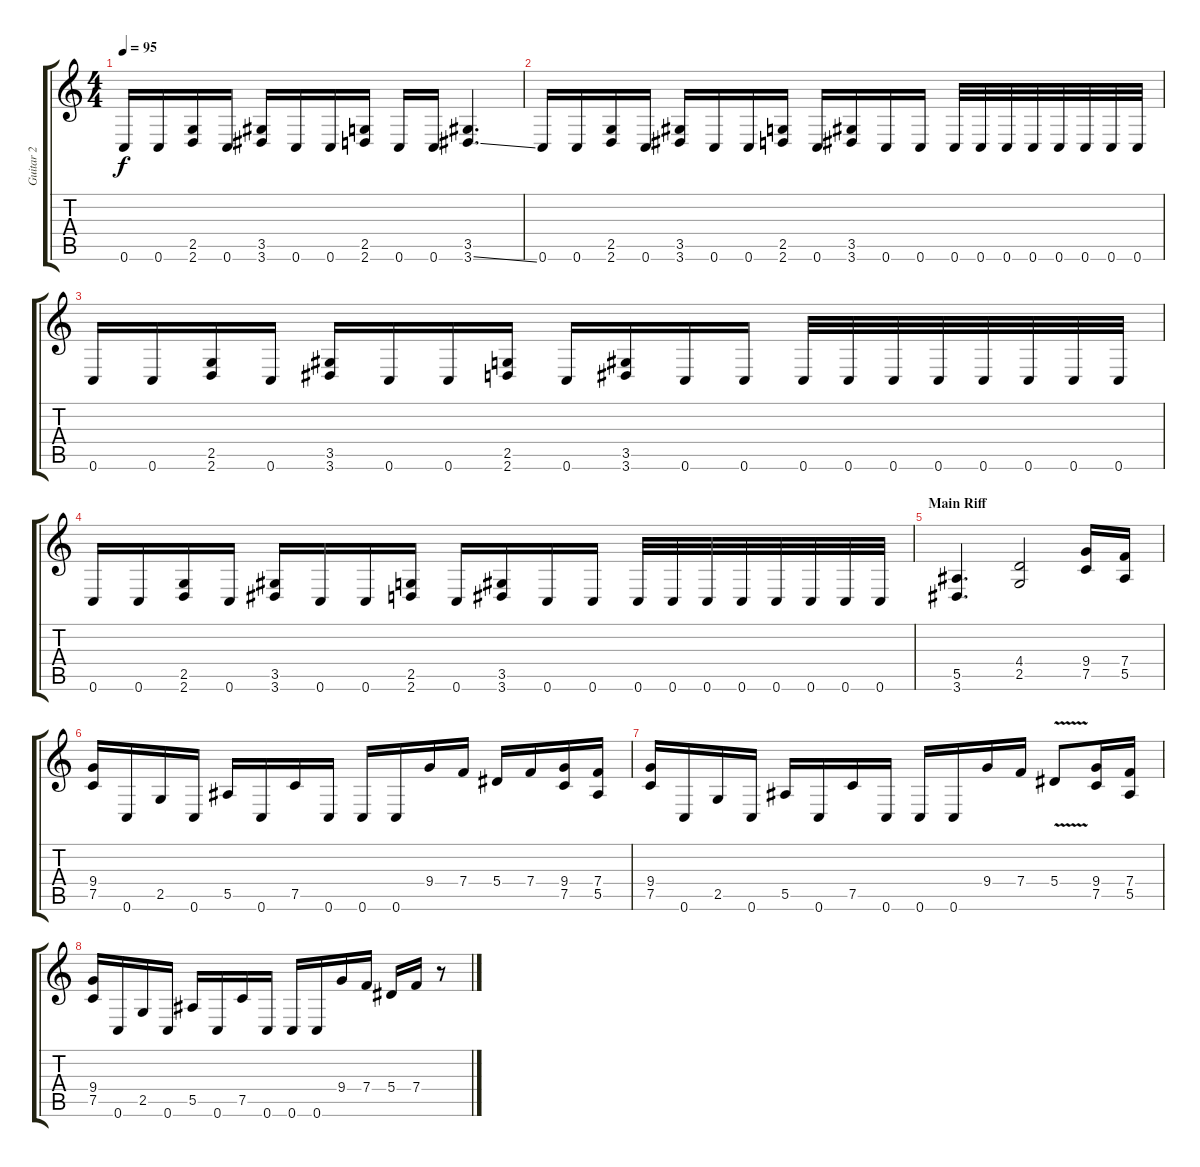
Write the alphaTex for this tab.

\track ("Guitar 2" "Guitar 2") {instrument overdrivenguitar}
\staff {score tabs}
\tuning (C4 G3 Eb3 Bb2 F2 C2) {hide}
\ts (4 4)
\tempo 95
\clef g2
\ks c
0.6.16{dy f} 0.6.16 (2.5 2.6).16 0.6.16 (3.5 3.6).16 0.6.16 0.6.16 (2.5 2.6).16 0.6.16 0.6.16 (3.5 3.6{ss}).4{d} |
0.6.16 0.6.16 (2.5 2.6).16 0.6.16 (3.5 3.6).16 0.6.16 0.6.16 (2.5 2.6).16 0.6.16 (3.5 3.6).16 0.6.16 0.6.16 0.6.32 0.6.32 0.6.32 0.6.32 0.6.32 0.6.32 0.6.32 0.6.32 |
0.6.16 0.6.16 (2.5 2.6).16 0.6.16 (3.5 3.6).16 0.6.16 0.6.16 (2.5 2.6).16 0.6.16 (3.5 3.6).16 0.6.16 0.6.16 0.6.32 0.6.32 0.6.32 0.6.32 0.6.32 0.6.32 0.6.32 0.6.32 |
0.6.16 0.6.16 (2.5 2.6).16 0.6.16 (3.5 3.6).16 0.6.16 0.6.16 (2.5 2.6).16 0.6.16 (3.5 3.6).16 0.6.16 0.6.16 0.6.32 0.6.32 0.6.32 0.6.32 0.6.32 0.6.32 0.6.32 0.6.32 |
\section ("" "Main Riff")
(5.5 3.6).4{d} (4.4 2.5).2 (9.4 7.5).16 (7.4 5.5).16 |
(9.4 7.5).16 0.6.16 2.5.16 0.6.16 5.5.16 0.6.16 7.5.16 0.6.16 0.6.16 0.6.16 9.4.16 7.4.16 5.4.16 7.4.16 (9.4 7.5).16 (7.4 5.5).16 |
(9.4 7.5).16 0.6.16 2.5.16 0.6.16 5.5.16 0.6.16 7.5.16 0.6.16 0.6.16 0.6.16 9.4.16 7.4.16 5.4{v}.8 (9.4 7.5).16 (7.4 5.5).16 |
(9.4 7.5).16 0.6.16 2.5.16 0.6.16 5.5.16 0.6.16 7.5.16 0.6.16 0.6.16 0.6.16 9.4.16 7.4.16 5.4.16 7.4.16 r.8
